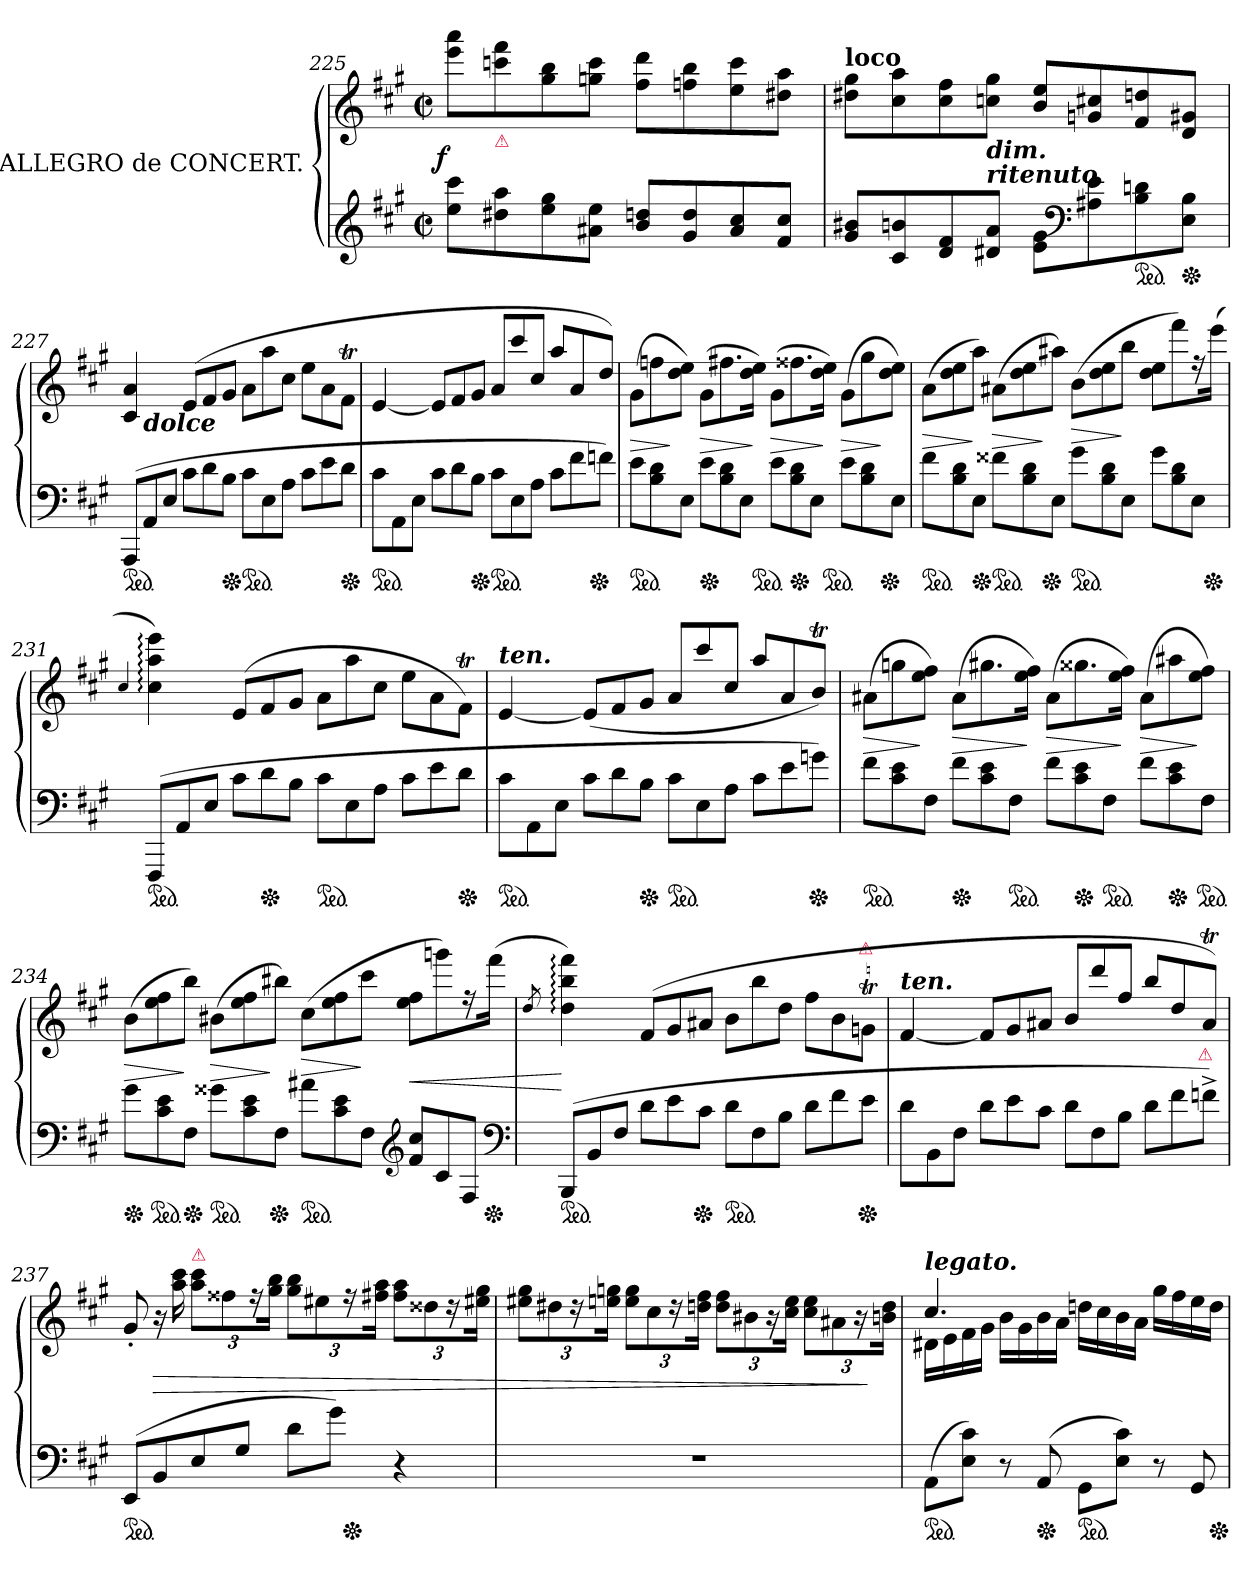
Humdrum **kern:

**kern	**kern	**dynam
*part1	*part1	*part1
*staff2	*staff1	*staff1/2
*I"ALLEGRO de CONCERT.	*	*
*clefG2	*clefG2	*
*k[f#c#g#]	*k[f#c#g#]	*
*M2/2	*M2/2	*
*met(c|)	*met(c|)	*
=225	=225	=225
!	!	!LO:DY:rj
8ee 8ccc#L	8eee 8aaaL	f
!	!LO:TX:b:Bi:color=crimson:t=⚠	!
8dd#X 8aa	8cccn 8fff#	.
8ee 8gg#	8gg# 8bb	.
8a#X 8eeJ	8ggn 8cccJ	.
8b 8ddnL	8ff# 8dddL	.
8g# 8dd	8ffn 8bb	.
8a# 8cc#	8ee 8ccc	.
8f# 8cc#J	8dd#X 8aaJ	.
=226	=226	=226
!	!LO:TX:a:B:t=loco	!
8g# 8b#XL	8dd#X 8gg#L	.
8c# 8bn	8cc# 8aa	.
8d 8f#	8cc# 8ff#	.
!	!LO:TX:c:Bi:t=dim.	!
!LO:TX:a:Bi:t=ritenuto	!	!
8d#X 8aJ	8ccn 8gg#J	.
8e 8g#L	8b 8eeL	.
*clefF4	*	*
8A#X 8e	8gn 8cc#X	.
*ped	*	*
8B 8dn	8f# 8ddn	.
*Xped	*	*
8E 8BJ	8d 8g#XJ	.
=227	=227	=227
*Xtuplet	*	*
*	*^	*
*ped	*	*	*
(<12AAAL	4c# 4a	12ryy	.
!	!	!LO:TX:b:Bi:t=dolce	!
12AA	.	3%2ryy	.
12EJ	.	.	.
*	*Xtuplet	*	*
12c#L	(>12eL	.	.
12d	12f#	.	.
*Xped	*	*	*
12BJ	12g#J	.	.
*ped	*	*	*
12c#L	12a\L	.	.
12E	12aa	.	.
12AJ	12cc#J	.	.
12c#L	12ee\L	6.ryy	.
12e	12a	.	.
*Xped	*	*	*
12dJ	12f#TJ	.	.
=228	=228	=228	=228
!	!LO:TX:a:Bi:t=ten.	!	!
*	*v	*v	*
*ped	*	*
12c#L	[4e	.
12AA	.	.
12EJ	.	.
12c#L	12e/L]	.
12d	12f#	.
*Xped	*	*
12BJ	12g#J	.
*ped	*	*
12c#L	12a/L	.
12E	12ccc#	.
12AJ	12cc#J	.
12c#L	12aa/L	.
12f#\	12a/	.
*Xped	*	*
12fn\J)	12dd/J)	.
=229	=229	=229
*ped	*	*
12eL	(>12g#L	>
12B 12d	12ffn	.
12EJ	12dd 12eeJ)	]
*Xped	*	*
12eL	(>12g#L	>
12B 12d	12.ff#X	.
12EJ	.	.
*ped	*	*
.	24dd 24eeJk)	]
12eL	(>12g#L	>
*Xped	*	*
12B 12d	12.ff##X	.
12EJ	.	.
*ped	*	*
.	24dd 24eeJk)	]
12eL	(>12g#L	>
12B 12d	12gg#	.
*Xped	*	*
12EJ	12dd 12eeJ)	]
=230	=230	=230
*ped	*	*
12f#L	(>12aL	>
12B 12d	12dd 12ee	.
*Xped	*	*
12EJ	12aaJ)	]
*ped	*	*
12f##XL	(>12a#XL	>
12B 12d	12dd 12ee	.
*Xped	*	*
12EJ	12aa#XJ)	]
*ped	*	*
12g#L	(>12bL	>
12B 12d	12dd 12ee	.
12EJ	12bbJ	]
12g#L	12dd 12eeL	.
12B 12d	12fff#)	.
12EJ	24rff	.
*Xped	*	*
.	(>24eeeJk	.
=231	=231	=231
.	4qqcc#/	.
!LO:TX:b:color=crimson:t=⚠	!	!
*ped	*	*
(<12FFF#L	4cc#: 4aa: 4eee:)	.
12AA	.	.
12EJ	.	.
12c#L	(>12eL	.
*Xped	*	*
12d	12f#	.
12BJ	12g#J	.
*ped	*	*
12c#L	12a\L	.
12E	12aa	.
12AJ	12cc#J	.
12c#L	12ee\L	.
12e	12a	.
*Xped	*	*
12dJ	12f#TJ)	.
=232	=232	=232
!	!LO:TX:a:Bi:t=ten.	!
*ped	*	*
12c#L	[4e	.
12AA	.	.
12EJ	.	.
12c#L	(>12eL]	.
12d	12f#	.
*Xped	*	*
12BJ	12g#J	.
*ped	*	*
12c#L	12a/L	.
12E	12ccc#	.
12AJ	12cc#J	.
12c#\L	12aa/L	.
12e\	12a/	.
*Xped	*	*
12gn\J)	12bT/J)	.
=233	=233	=233
*ped	*	*
12f#L	(>12a#XL	>
12c# 12e	12ggn	.
12F#J	12ee 12ff#J)	]
*Xped	*	*
12f#L	(>12a#L	>
12c# 12e	12.gg#X	.
*ped	*	*
12F#J	.	.
.	24ee 24ff#Jk)	]
12f#L	(>12a#L	>
*Xped	*	*
12c# 12e	12.gg##X	.
*ped	*	*
12F#J	.	.
.	24ee 24ff#Jk)	]
12f#L	(>12a#L	>
*Xped	*	*
12c# 12e	12aa#X	.
*ped	*	*
12F#J	12ee 12ff#J)	]
=234	=234	=234
*Xped	*	*
12g#L	(>12bL	>
*ped	*	*
12c# 12e	12ee 12ff#	.
*Xped	*	*
12F#J	12bbJ)	]
*ped	*	*
12g##XL	(>12b#XL	>
12c# 12e	12ee 12ff#	.
*Xped	*	*
12F#J	12bb#XJ)	]
*ped	*	*
12a#XL	(>12cc#L	>
12c# 12e	12ee 12ff#	.
12F#J	12ccc#J	]
*clefG2	*	*
12f# 12cc#L	12ee 12ff#L	<
12c#	12gggn)	.
12F#J	24rff	.
*Xped	*	*
.	(>24fff#Jk	.
*clefF4	*	*
=235	=235	=235
.	8qdd/	.
*ped	*	*
(<12BBBL	4dd: 4bb: 4fff#:)	[
12BB	.	.
12F#J	.	.
12dL	(>12f#L	.
12e	12g#	.
*Xped	*	*
12c#J	12a#XJ	.
*ped	*	*
12dL	12bL	.
12F#	12bb	.
12BJ	12ddJ	.
12dL	12ff#L	.
12f#	12b	.
!	!LO:TX:a:color=crimson:t=⚠	!
*Xped	*	*
12eJ	12gnTJ	.
=236	=236	=236
!	!LO:TX:a:Bi:t=ten.	!
12dL	[4f#	.
12BB	.	.
12F#J	.	.
12dL	12f#L]	.
12e	12g#	.
12c#J	12a#XJ	.
12dL	12b/L	.
12F#	12ddd	.
12BJ	12ff#J	.
12d\L	12bb/L	.
12f#\	12dd/	.
!LO:TX:a:color=crimson:t=⚠	!	!
12fn^<\J)	12a#t/J)	.
=237	=237	=237
*ped	*	*
(>8EEL	8g#'<	.
8BB	16r	>
.	16aa 16ccc#	.
*	*tuplet	*
!	!LO:TX:a:color=crimson:t=⚠	!
8E	12aa 12ccc#L	.
.	12ff##X	.
8G#J	.	.
.	24rff	.
.	24gg# 24bbJk	.
8dL	12gg# 12bbL	.
.	12ee#X	.
8g#J)	.	.
*Xped	*	*
.	24r	.
.	24ff#X 24aaJk	.
4r	12ff# 12aaL	.
.	12dd##X	.
.	24rdd	.
.	24ee#X 24gg#Jk	.
=238	=238	=238
1rF	12ee#X 12gg#L	.
.	12dd#X	.
.	24rdd	.
.	24een 24ggnJk	.
.	12ee 12ggL	.
.	12cc#	.
.	24rdd	.
.	24ddn 24ff#Jk	.
.	12dd 12ff#L	.
.	12b#X	.
.	24r	.
.	24cc# 24eeJk	.
.	12cc# 12eeL	.
.	12a#X	.
.	24r	.
.	24bn 24ddJk	]
=239	=239	=239
*	*^	*
!	!LO:TX:a:Bi:t=legato.	!	!
*ped	*	*	*
(>8AAL	4.cc#	16d#XLL	.
.	.	16e	.
8E 8c#J)	.	16f#	.
.	.	16g#JJ	.
8r	.	16bLL	.
.	.	16g#	.
*Xped	*	*	*
(>8AA	8ryy	16b	.
.	.	16aJJ	.
*ped	*	*	*
8GG#L	4ryy	16ddnLL	.
.	.	16cc#	.
8E 8c#J)	.	16b	.
.	.	16aJJ	.
8r	4ryy	16gg#LL	.
.	.	16ff#	.
8GG#	.	16ee	.
*Xped	*	*	*
.	.	16ddJJ	.
*	*v	*v	*
=	=	=
*-	*-	*-
